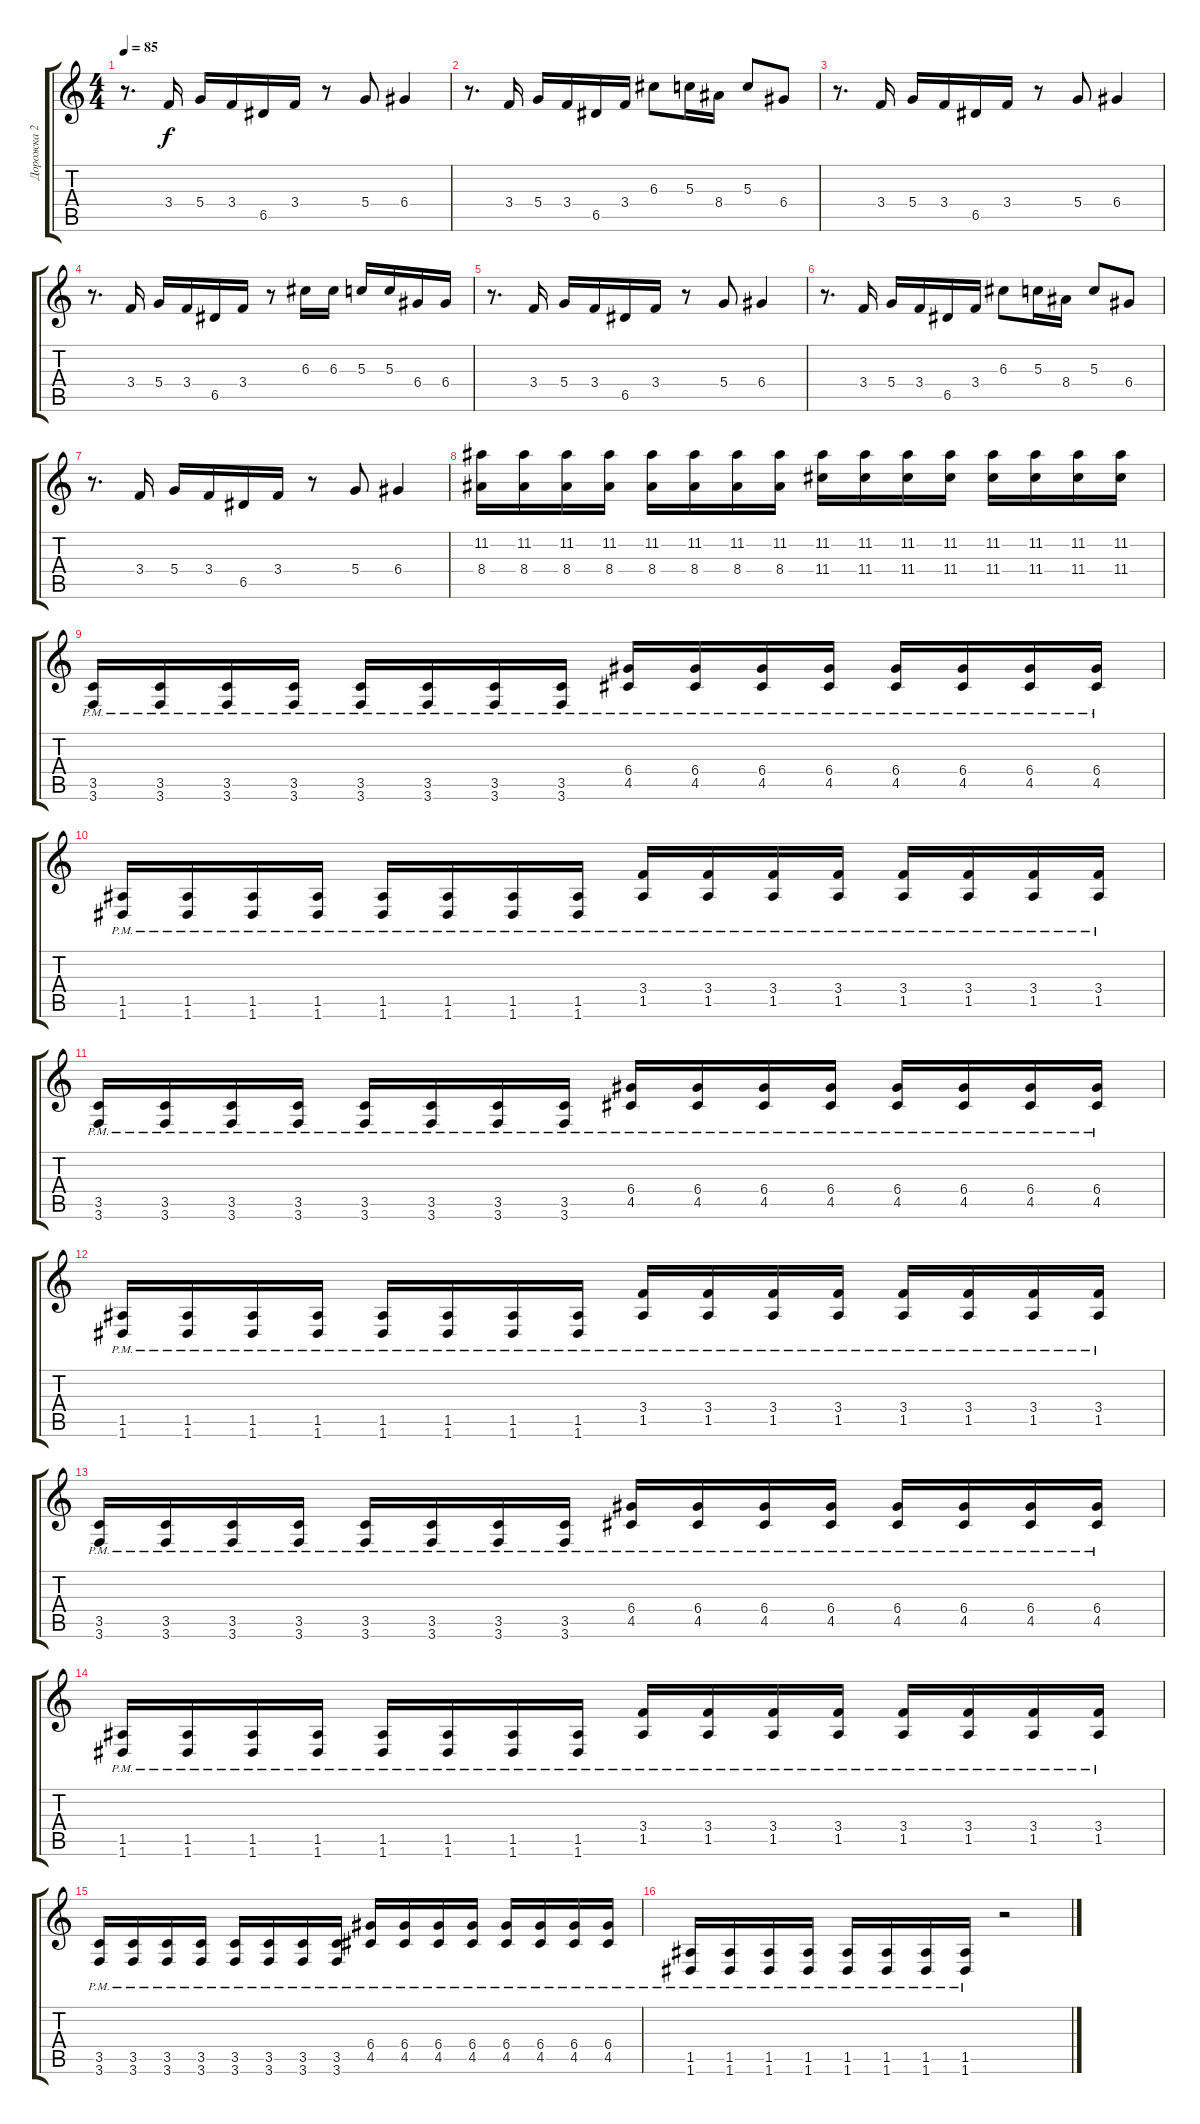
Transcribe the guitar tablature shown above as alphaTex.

\track ("Дорожка 2" "Дорожка 2") {instrument acousticguitarsteel}
\staff {score tabs}
\tuning (E4 B3 G3 D3 A2 D2) {hide}
\ts (4 4)
\tempo 85
\clef g2
\ks c
r.8{d dy f volume 16} 3.4.16 5.4.16 3.4.16 6.5.16 3.4.16 r.8 5.4.8 6.4.4 |
r.8{d} 3.4.16 5.4.16 3.4.16 6.5.16 3.4.16 6.3.8 5.3.16 8.4.16 5.3.8 6.4.8 |
r.8{d} 3.4.16 5.4.16 3.4.16 6.5.16 3.4.16 r.8 5.4.8 6.4.4 |
r.8{d} 3.4.16 5.4.16 3.4.16 6.5.16 3.4.16 r.8 6.3.16 6.3.16 5.3.16 5.3.16 6.4.16 6.4.16 |
r.8{d} 3.4.16 5.4.16 3.4.16 6.5.16 3.4.16 r.8 5.4.8 6.4.4 |
r.8{d} 3.4.16 5.4.16 3.4.16 6.5.16 3.4.16 6.3.8 5.3.16 8.4.16 5.3.8 6.4.8 |
r.8{d} 3.4.16 5.4.16 3.4.16 6.5.16 3.4.16 r.8 5.4.8 6.4.4 |
(11.2 8.4).16 (11.2 8.4).16 (11.2 8.4).16 (11.2 8.4).16 (11.2 8.4).16 (11.2 8.4).16 (11.2 8.4).16 (11.2 8.4).16 (11.2 11.4).16 (11.2 11.4).16 (11.2 11.4).16 (11.2 11.4).16 (11.2 11.4).16 (11.2 11.4).16 (11.2 11.4).16 (11.2 11.4).16 |
(3.5{pm} 3.6{pm}).16 (3.5{pm} 3.6{pm}).16 (3.5{pm} 3.6{pm}).16 (3.5{pm} 3.6{pm}).16 (3.5{pm} 3.6{pm}).16 (3.5{pm} 3.6{pm}).16 (3.5{pm} 3.6{pm}).16 (3.5{pm} 3.6{pm}).16 (6.4{pm} 4.5{pm}).16 (6.4{pm} 4.5{pm}).16 (6.4{pm} 4.5{pm}).16 (6.4{pm} 4.5{pm}).16 (6.4{pm} 4.5{pm}).16 (6.4{pm} 4.5{pm}).16 (6.4{pm} 4.5{pm}).16 (6.4{pm} 4.5{pm}).16 |
(1.5{pm} 1.6{pm}).16 (1.5{pm} 1.6{pm}).16 (1.5{pm} 1.6{pm}).16 (1.5{pm} 1.6{pm}).16 (1.5{pm} 1.6{pm}).16 (1.5{pm} 1.6{pm}).16 (1.5{pm} 1.6{pm}).16 (1.5{pm} 1.6{pm}).16 (3.4{pm} 1.5{pm}).16 (3.4{pm} 1.5{pm}).16 (3.4{pm} 1.5{pm}).16 (3.4{pm} 1.5{pm}).16 (3.4{pm} 1.5{pm}).16 (3.4{pm} 1.5{pm}).16 (3.4{pm} 1.5{pm}).16 (3.4{pm} 1.5{pm}).16 |
(3.5{pm} 3.6{pm}).16 (3.5{pm} 3.6{pm}).16 (3.5{pm} 3.6{pm}).16 (3.5{pm} 3.6{pm}).16 (3.5{pm} 3.6{pm}).16 (3.5{pm} 3.6{pm}).16 (3.5{pm} 3.6{pm}).16 (3.5{pm} 3.6{pm}).16 (6.4{pm} 4.5{pm}).16 (6.4{pm} 4.5{pm}).16 (6.4{pm} 4.5{pm}).16 (6.4{pm} 4.5{pm}).16 (6.4{pm} 4.5{pm}).16 (6.4{pm} 4.5{pm}).16 (6.4{pm} 4.5{pm}).16 (6.4{pm} 4.5{pm}).16 |
(1.5{pm} 1.6{pm}).16 (1.5{pm} 1.6{pm}).16 (1.5{pm} 1.6{pm}).16 (1.5{pm} 1.6{pm}).16 (1.5{pm} 1.6{pm}).16 (1.5{pm} 1.6{pm}).16 (1.5{pm} 1.6{pm}).16 (1.5{pm} 1.6{pm}).16 (3.4{pm} 1.5{pm}).16 (3.4{pm} 1.5{pm}).16 (3.4{pm} 1.5{pm}).16 (3.4{pm} 1.5{pm}).16 (3.4{pm} 1.5{pm}).16 (3.4{pm} 1.5{pm}).16 (3.4{pm} 1.5{pm}).16 (3.4{pm} 1.5{pm}).16 |
(3.5{pm} 3.6{pm}).16 (3.5{pm} 3.6{pm}).16 (3.5{pm} 3.6{pm}).16 (3.5{pm} 3.6{pm}).16 (3.5{pm} 3.6{pm}).16 (3.5{pm} 3.6{pm}).16 (3.5{pm} 3.6{pm}).16 (3.5{pm} 3.6{pm}).16 (6.4{pm} 4.5{pm}).16 (6.4{pm} 4.5{pm}).16 (6.4{pm} 4.5{pm}).16 (6.4{pm} 4.5{pm}).16 (6.4{pm} 4.5{pm}).16 (6.4{pm} 4.5{pm}).16 (6.4{pm} 4.5{pm}).16 (6.4{pm} 4.5{pm}).16 |
(1.5{pm} 1.6{pm}).16 (1.5{pm} 1.6{pm}).16 (1.5{pm} 1.6{pm}).16 (1.5{pm} 1.6{pm}).16 (1.5{pm} 1.6{pm}).16 (1.5{pm} 1.6{pm}).16 (1.5{pm} 1.6{pm}).16 (1.5{pm} 1.6{pm}).16 (3.4{pm} 1.5{pm}).16 (3.4{pm} 1.5{pm}).16 (3.4{pm} 1.5{pm}).16 (3.4{pm} 1.5{pm}).16 (3.4{pm} 1.5{pm}).16 (3.4{pm} 1.5{pm}).16 (3.4{pm} 1.5{pm}).16 (3.4{pm} 1.5{pm}).16 |
(3.5{pm} 3.6{pm}).16 (3.5{pm} 3.6{pm}).16 (3.5{pm} 3.6{pm}).16 (3.5{pm} 3.6{pm}).16 (3.5{pm} 3.6{pm}).16 (3.5{pm} 3.6{pm}).16 (3.5{pm} 3.6{pm}).16 (3.5{pm} 3.6{pm}).16 (6.4{pm} 4.5{pm}).16 (6.4{pm} 4.5{pm}).16 (6.4{pm} 4.5{pm}).16 (6.4{pm} 4.5{pm}).16 (6.4{pm} 4.5{pm}).16 (6.4{pm} 4.5{pm}).16 (6.4{pm} 4.5{pm}).16 (6.4{pm} 4.5{pm}).16 |
(1.5{pm} 1.6{pm}).16 (1.5{pm} 1.6{pm}).16 (1.5{pm} 1.6{pm}).16 (1.5{pm} 1.6{pm}).16 (1.5{pm} 1.6{pm}).16 (1.5{pm} 1.6{pm}).16 (1.5{pm} 1.6{pm}).16 (1.5{pm} 1.6{pm}).16 r.2
